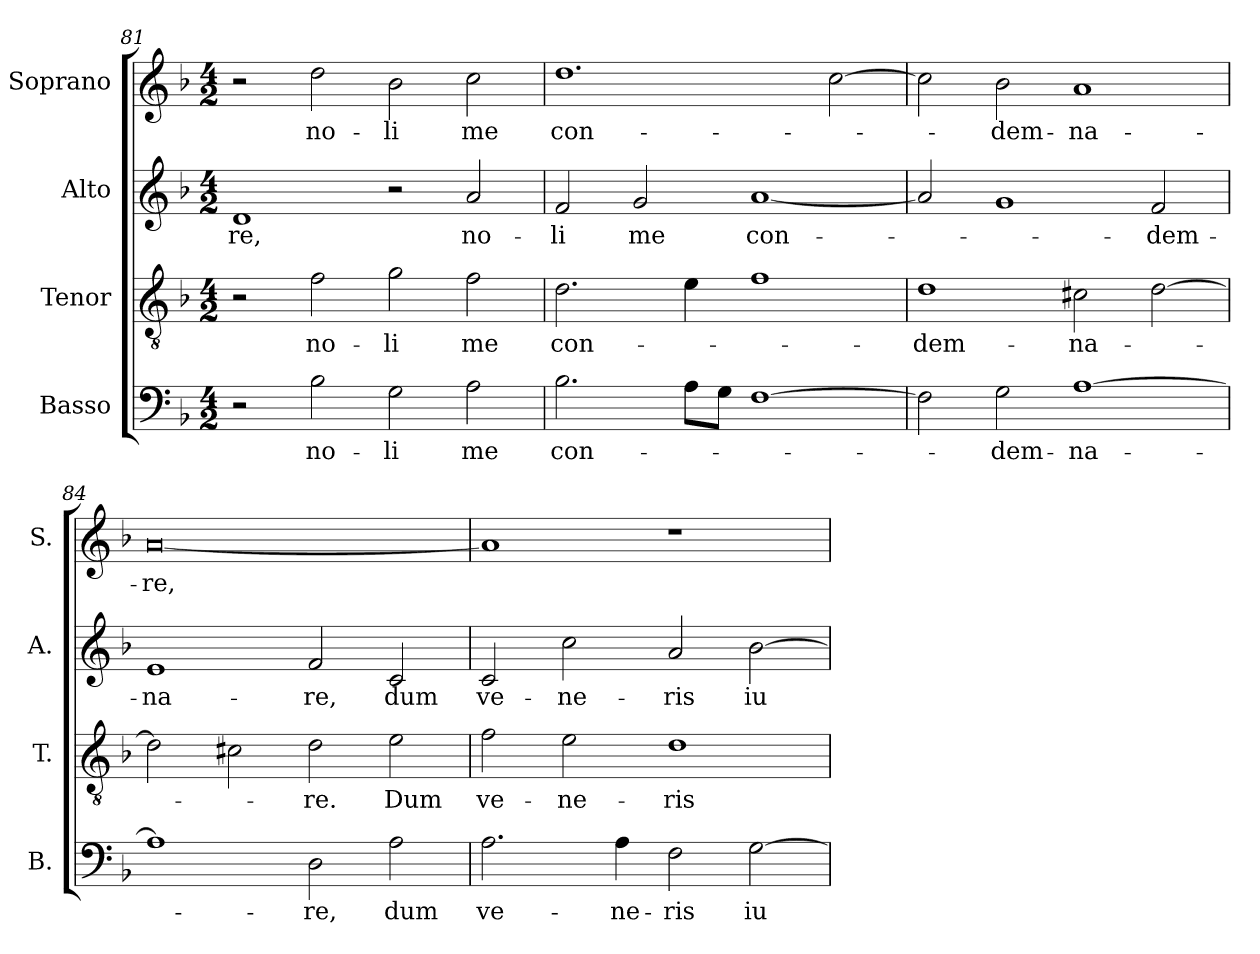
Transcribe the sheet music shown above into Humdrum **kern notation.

**kern	**text	**kern	**text	**kern	**text	**kern	**text
*part4	*part4	*part3	*part3	*part2	*part2	*part1	*part1
*staff4	*staff4	*staff3	*staff3	*staff2	*staff2	*staff1	*staff1
*I"Basso	*	*I"Tenor	*	*I"Alto	*	*I"Soprano	*
*I'B.	*	*I'T.	*	*I'A.	*	*I'S.	*
!!LO:PB:g=z
*clefF4	*	*clefGv2	*	*clefG2	*	*clefG2	*
*	*	*ITrd7c12	*	*	*	*	*
*k[b-]	*	*k[b-]	*	*k[b-]	*	*k[b-]	*
*F:	*	*F:	*	*F:	*	*F:	*
*M4/2	*	*M4/2	*	*M4/2	*	*M4/2	*
=81	=81	=81	=81	=81	=81	=81	=81
!	!	!	!	!	!LO:LY:b:color=#000000	!	!
2r	.	2r	.	1di	-re,	2r	.
!	!LO:LY:b:color=#000000	!	!	!	!	!	!
!	!	!	!LO:LY:b:color=#000000	!	!	!	!
!	!	!	!	!	!	!	!LO:LY:b:color=#000000
2B-i\	no-	2Fi\	no-	.	.	2ddi\	no-
!	!LO:LY:b:color=#000000	!	!	!	!	!	!
!	!	!	!LO:LY:b:color=#000000	!	!	!	!
!	!	!	!	!	!	!	!LO:LY:b:color=#000000
2Gi\	-li	2Gi\	-li	2r	.	2b-i\	-li
!	!LO:LY:b:color=#000000	!	!	!	!	!	!
!	!	!	!LO:LY:b:color=#000000	!	!	!	!
!	!	!	!	!	!LO:LY:b:color=#000000	!	!
!	!	!	!	!	!	!	!LO:LY:b:color=#000000
2Ai\	me	2Fi\	me	2ai/	no-	2cci\	me
=82	=82	=82	=82	=82	=82	=82	=82
!	!LO:LY:b:color=#000000	!	!	!	!	!	!
!	!	!	!LO:LY:b:color=#000000	!	!	!	!
!	!	!	!	!	!LO:LY:b:color=#000000	!	!
!	!	!	!	!	!	!	!LO:LY:b:color=#000000
2.B-i\	con-	2.Di\	con-	2fi/	-li	1.ddi	con-
!	!	!	!	!	!LO:LY:b:color=#000000	!	!
.	.	.	.	2gi/	me	.	.
8Ai\L	.	4Ei\	.	.	.	.	.
8Gi\J	.	.	.	.	.	.	.
!	!	!	!	!	!LO:LY:b:color=#000000	!	!
[1Fi	.	1Fi	.	[1ai	con-	.	.
.	.	.	.	.	.	[2cci\	.
=83	=83	=83	=83	=83	=83	=83	=83
!	!	!	!LO:LY:b:color=#000000	!	!	!	!
2Fi\]	.	1Di	-dem-	2ai/]	.	2cci\]	.
!	!LO:LY:b:color=#000000	!	!	!	!	!	!
!	!	!	!	!	!	!	!LO:LY:b:color=#000000
2Gi\	-dem-	.	.	1gi	.	2b-i\	-dem-
!	!LO:LY:b:color=#000000	!	!	!	!	!	!
!	!	!	!LO:LY:b:color=#000000	!	!	!	!
!	!	!	!	!	!	!	!LO:LY:b:color=#000000
[1Ai	-na-	2C#Xi\	-na-	.	.	1ai	-na-
!	!	!	!	!	!LO:LY:b:color=#000000	!	!
.	.	[2Di\	.	2fi/	-dem-	.	.
=84	=84	=84	=84	=84	=84	=84	=84
!	!	!	!	!	!LO:LY:b:color=#000000	!	!
!	!	!	!	!	!	!	!LO:LY:b:color=#000000
1Ai]	.	2Di\]	.	1ei	-na-	[0ai	-re,
.	.	2C#Xi\	.	.	.	.	.
!	!LO:LY:b:color=#000000	!	!	!	!	!	!
!	!	!	!LO:LY:b:color=#000000	!	!	!	!
!	!	!	!	!	!LO:LY:b:color=#000000	!	!
2Di\	-re,	2Di\	-re.	2fi/	-re,	.	.
!	!LO:LY:b:color=#000000	!	!	!	!	!	!
!	!	!	!LO:LY:b:color=#000000	!	!	!	!
!	!	!	!	!	!LO:LY:b:color=#000000	!	!
2Ai\	dum	2Ei\	Dum	2ci/	dum	.	.
=85	=85	=85	=85	=85	=85	=85	=85
!	!LO:LY:b:color=#000000	!	!	!	!	!	!
!	!	!	!LO:LY:b:color=#000000	!	!	!	!
!	!	!	!	!	!LO:LY:b:color=#000000	!	!
2.Ai\	ve-	2Fi\	ve-	2ci/	ve-	1ai]	.
!	!	!	!LO:LY:b:color=#000000	!	!	!	!
!	!	!	!	!	!LO:LY:b:color=#000000	!	!
.	.	2Ei\	-ne-	2cci\	-ne-	.	.
!	!LO:LY:b:color=#000000	!	!	!	!	!	!
4Ai\	-ne-	.	.	.	.	.	.
!	!LO:LY:b:color=#000000	!	!	!	!	!	!
!	!	!	!LO:LY:b:color=#000000	!	!	!	!
!	!	!	!	!	!LO:LY:b:color=#000000	!	!
2Fi\	-ris	1Di	-ris	2ai/	-ris	1r	.
!	!LO:LY:b:color=#000000	!	!	!	!	!	!
!	!	!	!	!	!LO:LY:b:color=#000000	!	!
[2Gi\	iu-	.	.	[2b-i\	iu-	.	.
=	=	=	=	=	=	=	=
*-	*-	*-	*-	*-	*-	*-	*-
